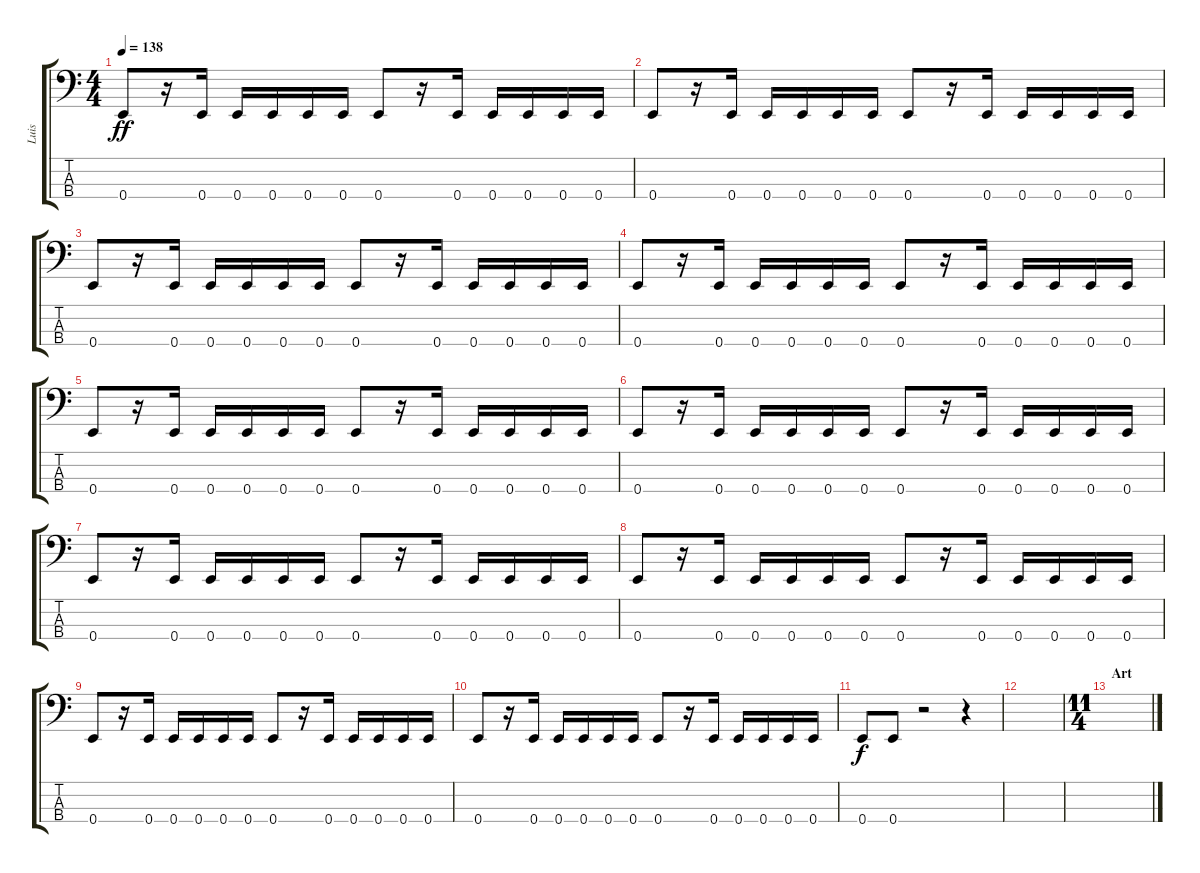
\track ("Luis" "Luis") {instrument electricbassfinger}
\staff {score tabs}
\tuning (G2 D2 A1 E1) {hide}
\ts (4 4)
\tempo 138
\clef f4
\ks c
0.4.8{dy ff} r.16 0.4.16 0.4.16 0.4.16 0.4.16 0.4.16 0.4.8 r.16 0.4.16 0.4.16 0.4.16 0.4.16 0.4.16 |
0.4.8 r.16 0.4.16 0.4.16 0.4.16 0.4.16 0.4.16 0.4.8 r.16 0.4.16 0.4.16 0.4.16 0.4.16 0.4.16 |
0.4.8 r.16 0.4.16 0.4.16 0.4.16 0.4.16 0.4.16 0.4.8 r.16 0.4.16 0.4.16 0.4.16 0.4.16 0.4.16 |
0.4.8 r.16 0.4.16 0.4.16 0.4.16 0.4.16 0.4.16 0.4.8 r.16 0.4.16 0.4.16 0.4.16 0.4.16 0.4.16 |
0.4.8 r.16 0.4.16 0.4.16 0.4.16 0.4.16 0.4.16 0.4.8 r.16 0.4.16 0.4.16 0.4.16 0.4.16 0.4.16 |
0.4.8 r.16 0.4.16 0.4.16 0.4.16 0.4.16 0.4.16 0.4.8 r.16 0.4.16 0.4.16 0.4.16 0.4.16 0.4.16 |
0.4.8 r.16 0.4.16 0.4.16 0.4.16 0.4.16 0.4.16 0.4.8 r.16 0.4.16 0.4.16 0.4.16 0.4.16 0.4.16 |
0.4.8 r.16 0.4.16 0.4.16 0.4.16 0.4.16 0.4.16 0.4.8 r.16 0.4.16 0.4.16 0.4.16 0.4.16 0.4.16 |
0.4.8 r.16 0.4.16 0.4.16 0.4.16 0.4.16 0.4.16 0.4.8 r.16 0.4.16 0.4.16 0.4.16 0.4.16 0.4.16 |
0.4.8 r.16 0.4.16 0.4.16 0.4.16 0.4.16 0.4.16 0.4.8 r.16 0.4.16 0.4.16 0.4.16 0.4.16 0.4.16 |
0.4.8{dy f} 0.4.8 r.2 r.4 |
|
\ts (11 4)
\section ("" "Art")
